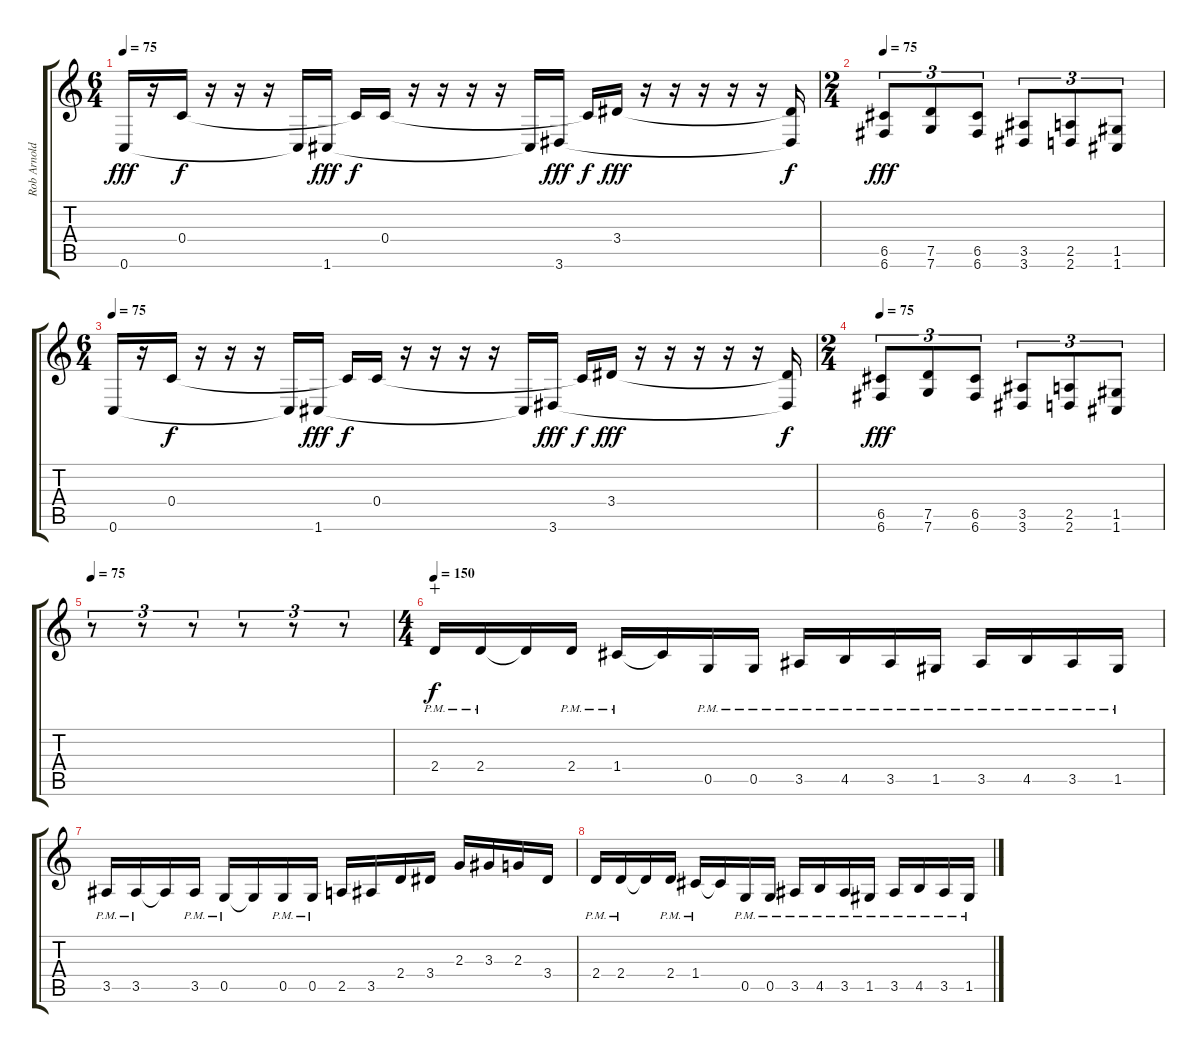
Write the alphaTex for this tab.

\track ("Rob Arnold" "Rob Arnold") {instrument distortionguitar}
\staff {score tabs}
\tuning (D4 A3 F3 C3 G2 C2) {hide}
\ts (6 4)
\tempo 75
\clef g2
\ks c
0.6.16{dy fff} r.16 0.4.16{dy f} r.16 r.16 r.16 0.6{t}.16 1.6.16{dy fff} 0.4{t}.16{dy f} 0.4.16 r.16 r.16 r.16 r.16 1.6{t}.16 3.6.16{dy fff} 0.4{t}.16{dy f} 3.4.16{dy fff} r.16 r.16 r.16 r.16 r.16 (3.4{t} 3.6{t}).16{dy f} |
\ts (2 4)
\tempo 75
(6.5 6.6).8{tu (3 2) dy fff} (7.5 7.6).8{tu (3 2)} (6.5 6.6).8{tu (3 2)} (3.5 3.6).8{tu (3 2)} (2.5 2.6).8{tu (3 2)} (1.5 1.6).8{tu (3 2)} |
\ts (6 4)
\tempo 75
0.6.16 r.16 0.4.16{dy f} r.16 r.16 r.16 0.6{t}.16 1.6.16{dy fff} 0.4{t}.16{dy f} 0.4.16 r.16 r.16 r.16 r.16 1.6{t}.16 3.6.16{dy fff} 0.4{t}.16{dy f} 3.4.16{dy fff} r.16 r.16 r.16 r.16 r.16 (3.4{t} 3.6{t}).16{dy f} |
\ts (2 4)
\tempo 75
(6.5 6.6).8{tu (3 2) dy fff} (7.5 7.6).8{tu (3 2)} (6.5 6.6).8{tu (3 2)} (3.5 3.6).8{tu (3 2)} (2.5 2.6).8{tu (3 2)} (1.5 1.6).8{tu (3 2)} |
\tempo 75
r.8{tu (3 2)} r.8{tu (3 2)} r.8{tu (3 2)} r.8{tu (3 2)} r.8{tu (3 2)} r.8{tu (3 2)} |
\ts (4 4)
\tempo 150
2.4{pm}.16{dy f wahc} 2.4{pm}.16 2.4{t}.16 2.4{pm}.16 1.4{pm}.16 1.4{t}.16 0.5{pm}.16 0.5{pm}.16 3.5{pm}.16 4.5{pm}.16 3.5{pm}.16 1.5{pm}.16 3.5{pm}.16 4.5{pm}.16 3.5{pm}.16 1.5{pm}.16 |
3.5{pm}.16 3.5{pm}.16 3.5{t}.16 3.5{pm}.16 0.5{pm}.16 0.5{t}.16 0.5{pm}.16 0.5{pm}.16 2.5.16 3.5.16 2.4.16 3.4.16 2.3.16 3.3.16 2.3.16 3.4.16 |
2.4{pm}.16 2.4{pm}.16 2.4{t}.16 2.4{pm}.16 1.4{pm}.16 1.4{t}.16 0.5{pm}.16 0.5{pm}.16 3.5{pm}.16 4.5{pm}.16 3.5{pm}.16 1.5{pm}.16 3.5{pm}.16 4.5{pm}.16 3.5{pm}.16 1.5{pm}.16
